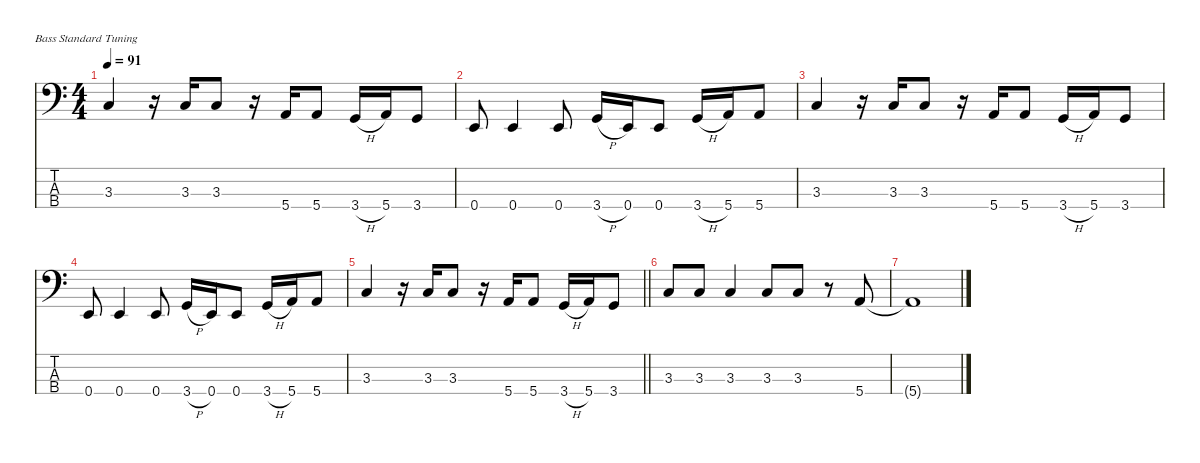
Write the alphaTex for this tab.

\defaultSystemsLayout 4
\hideDynamics
\bracketExtendMode nobrackets
\singleTrackTrackNamePolicy hidden
\multiTrackTrackNamePolicy hidden
\otherSystemsTrackNameOrientation horizontal
\track ("Alex Katunich" "el.bs.") {defaultSystemsLayout 4 instrument electricbassfinger}
\staff {score tabs}
\tuning (G2 D2 A1 E1)
\ts (4 4)
\tempo 91
\clef f4
\ks c
3.3.4{dy f beam Up} r.16{beam Up} 3.3.16{beam Up} 3.3.8{beam Up} r.16{beam Up} 5.4.16{beam Up} 5.4.8{beam Up} 3.4{h}.16{beam Up} 5.4.16{beam Up} 3.4.8{beam Up} |
0.4.8{beam Up} 0.4.4{beam Up} 0.4.8{beam Up} 3.4{h}.16{beam Up} 0.4.16{beam Up} 0.4.8{beam Up} 3.4{h}.16{beam Up} 5.4.16{beam Up} 5.4.8{beam Up} |
3.3.4{beam Up} r.16{beam Up} 3.3.16{beam Up} 3.3.8{beam Up} r.16{beam Up} 5.4.16{beam Up} 5.4.8{beam Up} 3.4{h}.16{beam Up} 5.4.16{beam Up} 3.4.8{beam Up} |
0.4.8{beam Up} 0.4.4{beam Up} 0.4.8{beam Up} 3.4{h}.16{beam Up} 0.4.16{beam Up} 0.4.8{beam Up} 3.4{h}.16{beam Up} 5.4.16{beam Up} 5.4.8{beam Up} |
\barLineRight lightlight
3.3.4{beam Up} r.16{beam Up} 3.3.16{beam Up} 3.3.8{beam Up} r.16{beam Up} 5.4.16{beam Up} 5.4.8{beam Up} 3.4{h}.16{beam Up} 5.4.16{beam Up} 3.4.8{beam Up} |
3.3.8{beam Up} 3.3.8{beam Up} 3.3.4{beam Up} 3.3.8{beam Up} 3.3.8{beam Up} r.8{beam Up} 5.4.8{beam Up} |
5.4{t}.1{beam Up}
